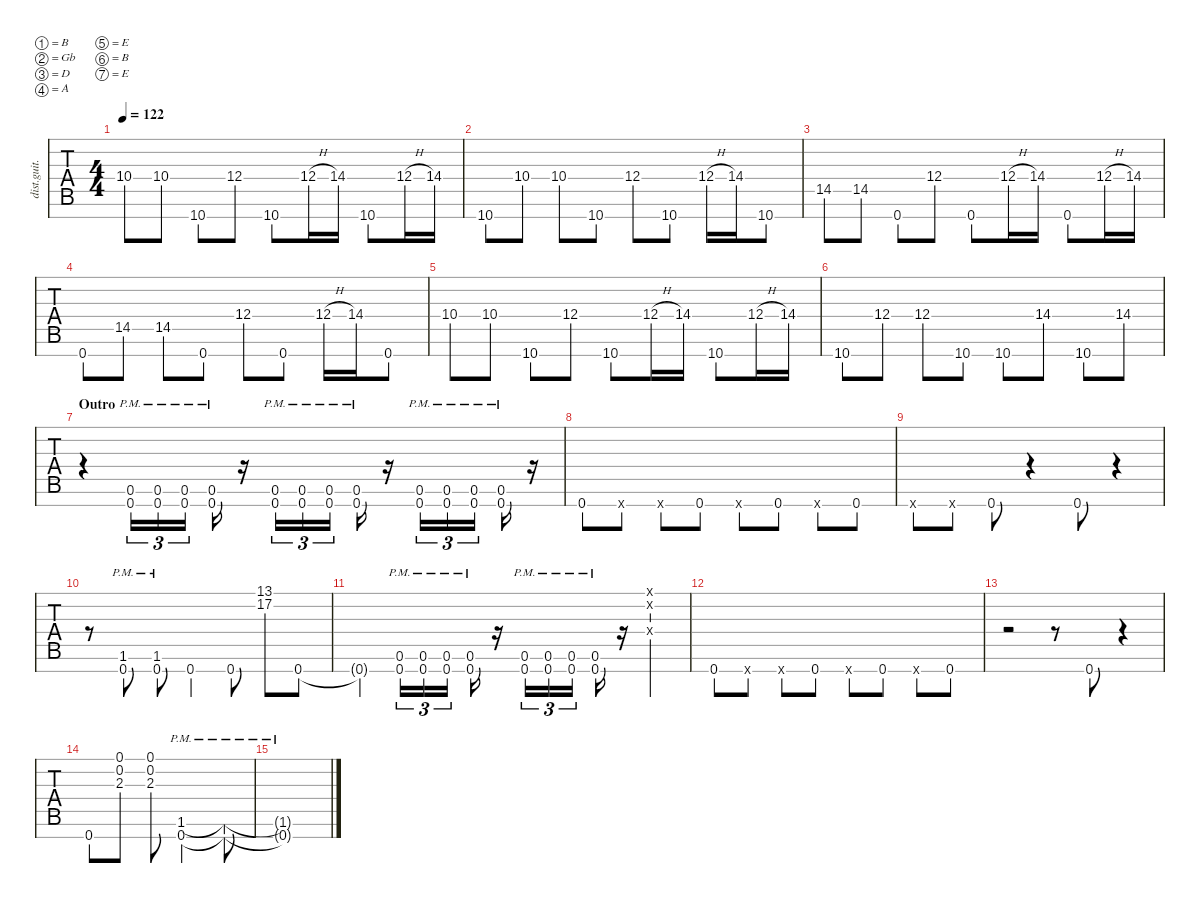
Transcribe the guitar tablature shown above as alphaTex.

\defaultSystemsLayout 4
\hideDynamics
\bracketExtendMode nobrackets
\track ("Rhythm" "dist.guit.") {instrument distortionguitar}
\staff {tabs}
\tuning (B3 Gb3 D3 A2 E2 B1 E1)
\ts (4 4)
\tempo 122
\clef g2
\ks c
10.4.8{dy mf} 10.4.8 10.7.8 12.4.8 10.7.8 12.4{h}.16 14.4.16 10.7.8 12.4{h}.16 14.4.16 |
10.7.8 10.4.8 10.4.8 10.7.8 12.4.8 10.7.8 12.4{h}.16 14.4.16 10.7.8 |
14.5{acc #}.8 14.5{acc #}.8 0.7.8 12.4.8 0.7.8 12.4{h}.16 14.4.16 0.7.8 12.4{h}.16 14.4.16 |
0.7.8 14.5{acc #}.8 14.5{acc #}.8 0.7.8 12.4.8 0.7.8 12.4{h}.16 14.4.16 0.7.8 |
10.4.8 10.4.8 10.7.8 12.4.8 10.7.8 12.4{h}.16 14.4.16 10.7.8 12.4{h}.16 14.4.16 |
10.7.8 12.4.8 12.4.8 10.7.8 10.7.8 14.4.8 10.7.8 14.4.8 |
\section ("" "Outro")
r.4 (0.7{pm} 0.6{pm}).16{tu (3 2)} (0.7{pm} 0.6{pm}).16{tu (3 2)} (0.7{pm} 0.6{pm}).16{tu (3 2)} (0.7{pm} 0.6{pm}).16 r.16 (0.7{pm} 0.6{pm}).16{tu (3 2)} (0.7{pm} 0.6{pm}).16{tu (3 2)} (0.7{pm} 0.6{pm}).16{tu (3 2)} (0.7{pm} 0.6{pm}).16 r.16 (0.7{pm} 0.6{pm}).16{tu (3 2)} (0.7{pm} 0.6{pm}).16{tu (3 2)} (0.7{pm} 0.6{pm}).16{tu (3 2)} (0.7{pm} 0.6{pm}).16 r.16 |
0.7.8 0.7{x}.8 0.7{x}.8 0.7.8 0.7{x}.8 0.7.8 0.7{x}.8 0.7.8 |
0.7{x}.8 0.7{x}.8 0.7.8 r.4 0.7.8 r.4 |
r.8 (0.7{pm} 1.6{pm}).8 (0.7{pm} 1.6{pm}).8 0.7.4 0.7.8 (13.1 17.2).8 0.7.8 |
0.7{t}.4 (0.7{pm} 0.6{pm}).16{tu (3 2)} (0.7{pm} 0.6{pm}).16{tu (3 2)} (0.7{pm} 0.6{pm}).16{tu (3 2)} (0.7{pm} 0.6{pm}).16 r.16 (0.7{pm} 0.6{pm}).16{tu (3 2)} (0.7{pm} 0.6{pm}).16{tu (3 2)} (0.7{pm} 0.6{pm}).16{tu (3 2)} (0.7{pm} 0.6{pm}).16 r.16 (0.1{x} 0.2{x acc #} 4.4{x acc #}).4 |
0.7.8 0.7{x}.8 0.7{x}.8 0.7.8 0.7{x}.8 0.7.8 0.7{x}.8 0.7.8 |
r.2 r.8 0.7.8 r.4 |
0.7.8 (2.3 0.2{acc #} 0.1).8 (2.3 0.2{acc #} 0.1).8 (0.7{pm} 1.6{pm}).2 (0.7{pm t} 1.6{pm t}).8 |
(0.7{pm t} 1.6{pm t}).1
